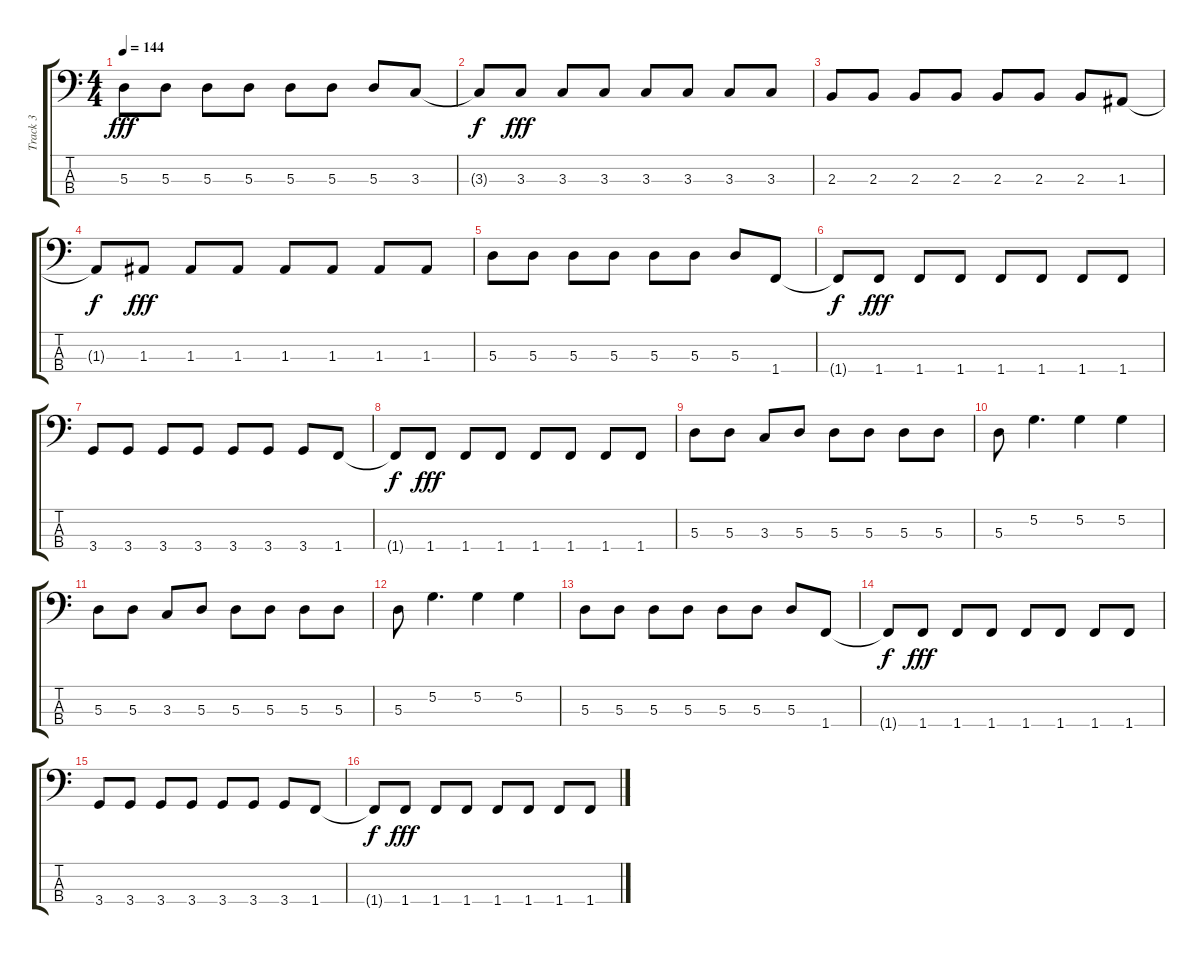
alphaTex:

\track ("Track 3" "Track 3") {instrument electricbassfinger}
\staff {score tabs}
\tuning (G2 D2 A1 E1) {hide}
\ts (4 4)
\tempo 144
\clef f4
\ks c
5.3.8{dy fff} 5.3.8 5.3.8 5.3.8 5.3.8 5.3.8 5.3.8 3.3.8 |
3.3{t}.8{dy f} 3.3.8{dy fff} 3.3.8 3.3.8 3.3.8 3.3.8 3.3.8 3.3.8 |
2.3.8 2.3.8 2.3.8 2.3.8 2.3.8 2.3.8 2.3.8 1.3.8 |
1.3{t}.8{dy f} 1.3.8{dy fff} 1.3.8 1.3.8 1.3.8 1.3.8 1.3.8 1.3.8 |
5.3.8 5.3.8 5.3.8 5.3.8 5.3.8 5.3.8 5.3.8 1.4.8 |
1.4{t}.8{dy f} 1.4.8{dy fff} 1.4.8 1.4.8 1.4.8 1.4.8 1.4.8 1.4.8 |
3.4.8 3.4.8 3.4.8 3.4.8 3.4.8 3.4.8 3.4.8 1.4.8 |
1.4{t}.8{dy f} 1.4.8{dy fff} 1.4.8 1.4.8 1.4.8 1.4.8 1.4.8 1.4.8 |
5.3.8 5.3.8 3.3.8 5.3.8 5.3.8 5.3.8 5.3.8 5.3.8 |
5.3.8 5.2.4{d} 5.2.4 5.2.4 |
5.3.8 5.3.8 3.3.8 5.3.8 5.3.8 5.3.8 5.3.8 5.3.8 |
5.3.8 5.2.4{d} 5.2.4 5.2.4 |
5.3.8 5.3.8 5.3.8 5.3.8 5.3.8 5.3.8 5.3.8 1.4.8 |
1.4{t}.8{dy f} 1.4.8{dy fff} 1.4.8 1.4.8 1.4.8 1.4.8 1.4.8 1.4.8 |
3.4.8 3.4.8 3.4.8 3.4.8 3.4.8 3.4.8 3.4.8 1.4.8 |
1.4{t}.8{dy f} 1.4.8{dy fff} 1.4.8 1.4.8 1.4.8 1.4.8 1.4.8 1.4.8
